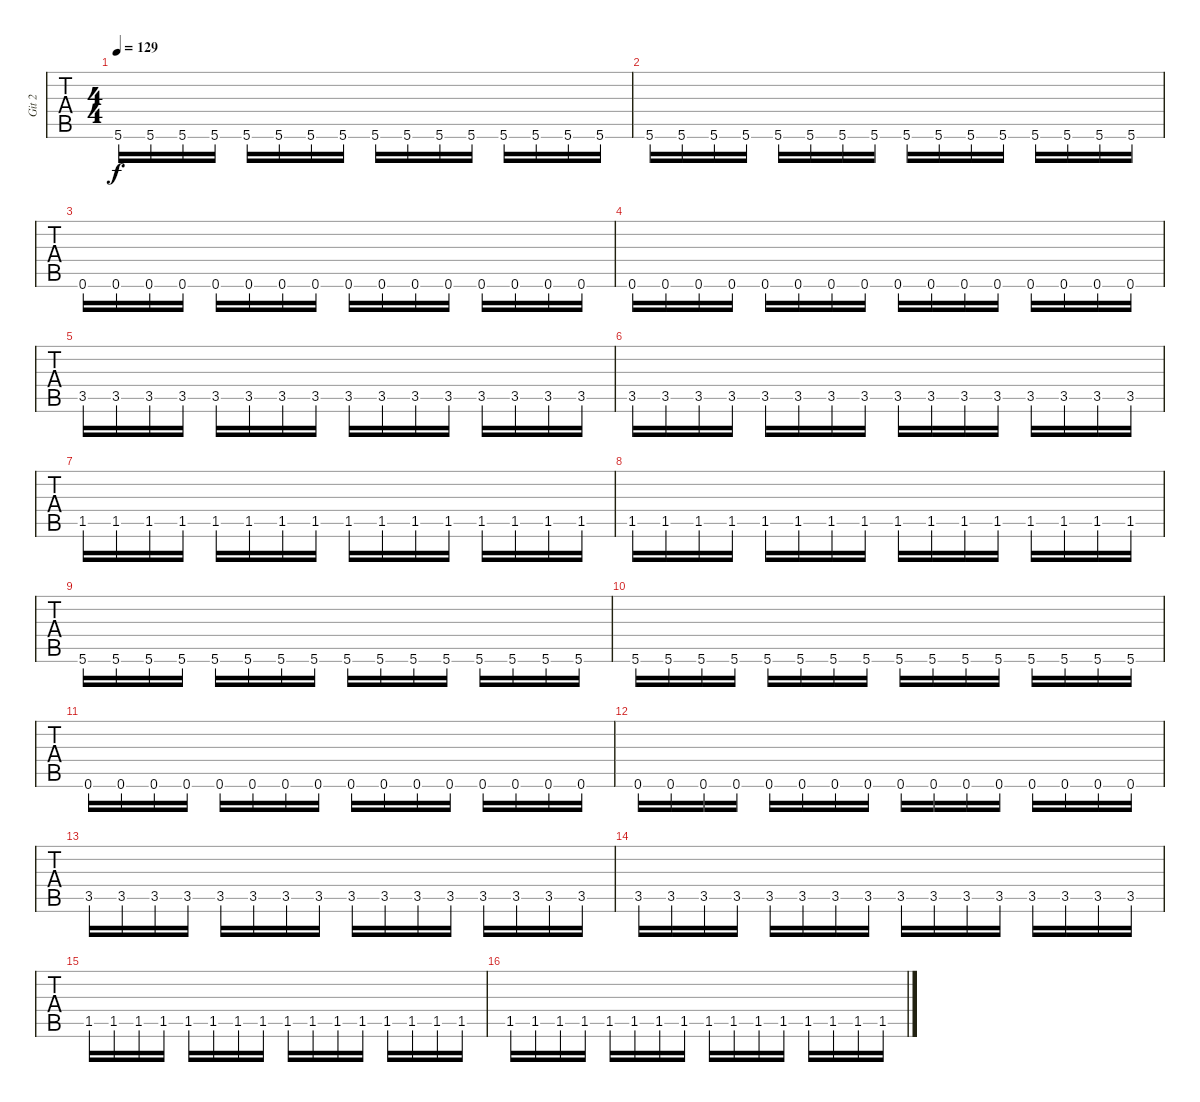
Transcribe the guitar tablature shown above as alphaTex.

\track ("Git 2" "Git 2") {instrument distortionguitar}
\staff {tabs}
\tuning (B3 Gb3 D3 A2 E2 A1) {hide}
\ts (4 4)
\tempo 129
\clef f4
\ks c
5.6.16{dy f} 5.6.16 5.6.16 5.6.16 5.6.16 5.6.16 5.6.16 5.6.16 5.6.16 5.6.16 5.6.16 5.6.16 5.6.16 5.6.16 5.6.16 5.6.16 |
5.6.16 5.6.16 5.6.16 5.6.16 5.6.16 5.6.16 5.6.16 5.6.16 5.6.16 5.6.16 5.6.16 5.6.16 5.6.16 5.6.16 5.6.16 5.6.16 |
0.6.16 0.6.16 0.6.16 0.6.16 0.6.16 0.6.16 0.6.16 0.6.16 0.6.16 0.6.16 0.6.16 0.6.16 0.6.16 0.6.16 0.6.16 0.6.16 |
0.6.16 0.6.16 0.6.16 0.6.16 0.6.16 0.6.16 0.6.16 0.6.16 0.6.16 0.6.16 0.6.16 0.6.16 0.6.16 0.6.16 0.6.16 0.6.16 |
3.5.16 3.5.16 3.5.16 3.5.16 3.5.16 3.5.16 3.5.16 3.5.16 3.5.16 3.5.16 3.5.16 3.5.16 3.5.16 3.5.16 3.5.16 3.5.16 |
3.5.16 3.5.16 3.5.16 3.5.16 3.5.16 3.5.16 3.5.16 3.5.16 3.5.16 3.5.16 3.5.16 3.5.16 3.5.16 3.5.16 3.5.16 3.5.16 |
1.5.16 1.5.16 1.5.16 1.5.16 1.5.16 1.5.16 1.5.16 1.5.16 1.5.16 1.5.16 1.5.16 1.5.16 1.5.16 1.5.16 1.5.16 1.5.16 |
1.5.16 1.5.16 1.5.16 1.5.16 1.5.16 1.5.16 1.5.16 1.5.16 1.5.16 1.5.16 1.5.16 1.5.16 1.5.16 1.5.16 1.5.16 1.5.16 |
5.6.16 5.6.16 5.6.16 5.6.16 5.6.16 5.6.16 5.6.16 5.6.16 5.6.16 5.6.16 5.6.16 5.6.16 5.6.16 5.6.16 5.6.16 5.6.16 |
5.6.16 5.6.16 5.6.16 5.6.16 5.6.16 5.6.16 5.6.16 5.6.16 5.6.16 5.6.16 5.6.16 5.6.16 5.6.16 5.6.16 5.6.16 5.6.16 |
0.6.16 0.6.16 0.6.16 0.6.16 0.6.16 0.6.16 0.6.16 0.6.16 0.6.16 0.6.16 0.6.16 0.6.16 0.6.16 0.6.16 0.6.16 0.6.16 |
0.6.16 0.6.16 0.6.16 0.6.16 0.6.16 0.6.16 0.6.16 0.6.16 0.6.16 0.6.16 0.6.16 0.6.16 0.6.16 0.6.16 0.6.16 0.6.16 |
3.5.16 3.5.16 3.5.16 3.5.16 3.5.16 3.5.16 3.5.16 3.5.16 3.5.16 3.5.16 3.5.16 3.5.16 3.5.16 3.5.16 3.5.16 3.5.16 |
3.5.16 3.5.16 3.5.16 3.5.16 3.5.16 3.5.16 3.5.16 3.5.16 3.5.16 3.5.16 3.5.16 3.5.16 3.5.16 3.5.16 3.5.16 3.5.16 |
1.5.16 1.5.16 1.5.16 1.5.16 1.5.16 1.5.16 1.5.16 1.5.16 1.5.16 1.5.16 1.5.16 1.5.16 1.5.16 1.5.16 1.5.16 1.5.16 |
1.5.16 1.5.16 1.5.16 1.5.16 1.5.16 1.5.16 1.5.16 1.5.16 1.5.16 1.5.16 1.5.16 1.5.16 1.5.16 1.5.16 1.5.16 1.5.16
